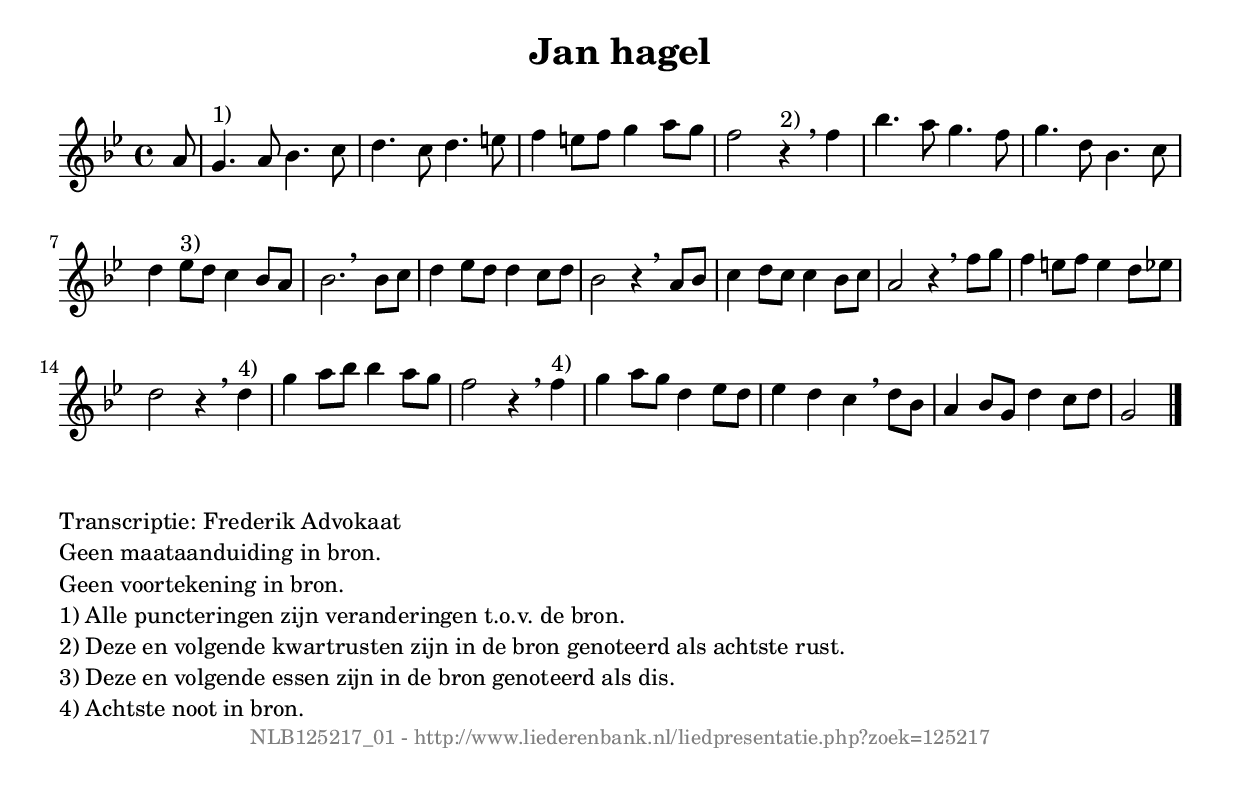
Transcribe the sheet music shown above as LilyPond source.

%
% produced by wce2krn 1.64 (7 June 2014)
%
\version"2.16"
#(append! paper-alist '(("long" . (cons (* 210 mm) (* 2000 mm)))))
#(set-default-paper-size "long")
sb = {\breathe}
mBreak = {\breathe }
bBreak = {\breathe }
x = {\once\override NoteHead #'style = #'cross }
gl=\glissando
itime={\override Staff.TimeSignature #'stencil = ##f }
ficta = {\once\set suggestAccidentals = ##t}
fine = {\once\override Score.RehearsalMark #'self-alignment-X = #1 \mark \markup {\italic{Fine}}}
dc = {\once\override Score.RehearsalMark #'self-alignment-X = #1 \mark \markup {\italic{D.C.}}}
dcf = {\once\override Score.RehearsalMark #'self-alignment-X = #1 \mark \markup {\italic{D.C. al Fine}}}
dcc = {\once\override Score.RehearsalMark #'self-alignment-X = #1 \mark \markup {\italic{D.C. al Coda}}}
ds = {\once\override Score.RehearsalMark #'self-alignment-X = #1 \mark \markup {\italic{D.S.}}}
dsf = {\once\override Score.RehearsalMark #'self-alignment-X = #1 \mark \markup {\italic{D.S. al Fine}}}
dsc = {\once\override Score.RehearsalMark #'self-alignment-X = #1 \mark \markup {\italic{D.S. al Coda}}}
pv = {\set Score.repeatCommands = #'((volta "1"))}
sv = {\set Score.repeatCommands = #'((volta "2"))}
tv = {\set Score.repeatCommands = #'((volta "3"))}
qv = {\set Score.repeatCommands = #'((volta "4"))}
xv = {\set Score.repeatCommands = #'((volta #f))}
\header{ tagline = ""
title = "Jan hagel"
}
\score {{
\key g \minor
\relative g'
{
\set melismaBusyProperties = #'()
\partial 32*4
\time 4/4
\tempo 4=120
\override Score.MetronomeMark #'transparent = ##t
\override Score.RehearsalMark #'break-visibility = #(vector #t #t #f)
a8 | g4.^"1)" a8 bes4. c8 d4. c8 d4. e8 f4 e8 f g4 a8 g f2 r4^"2)" \mBreak
f4 | bes4. a8 g4. f8 g4. d8 bes4. c8 d4 es8^"3)" d c4 bes8 a bes2. \bar ":|" \bBreak
bes8 c | d4 es8 d d4 c8 d bes2 r4 \sb a8 bes c4 d8 c c4 bes8 c a2 r4 \mBreak
f'8 g | f4 e8 f e4 d8 es d2 r4 \sb d4^"4)" g4 a8 bes bes4 a8 g f2 r4 \mBreak
f4^"4)" | g4 a8 g d4 es8 d es4 d c \sb d8 bes a4 bes8 g d'4 c8 d g,2 \bar "|."
 }}
 \midi { }
 \layout {
            indent = 0.0\cm
}
}
\markup { \wordwrap-string #" 
Transcriptie: Frederik Advokaat

Geen maataanduiding in bron.

Geen voortekening in bron.

1) Alle puncteringen zijn veranderingen t.o.v. de bron.

2) Deze en volgende kwartrusten zijn in de bron genoteerd als achtste rust.

3) Deze en volgende essen zijn in de bron genoteerd als dis.

4) Achtste noot in bron.
"}
\markup { \vspace #0 } \markup { \with-color #grey \fill-line { \center-column { \smaller "NLB125217_01 - http://www.liederenbank.nl/liedpresentatie.php?zoek=125217" } } }
